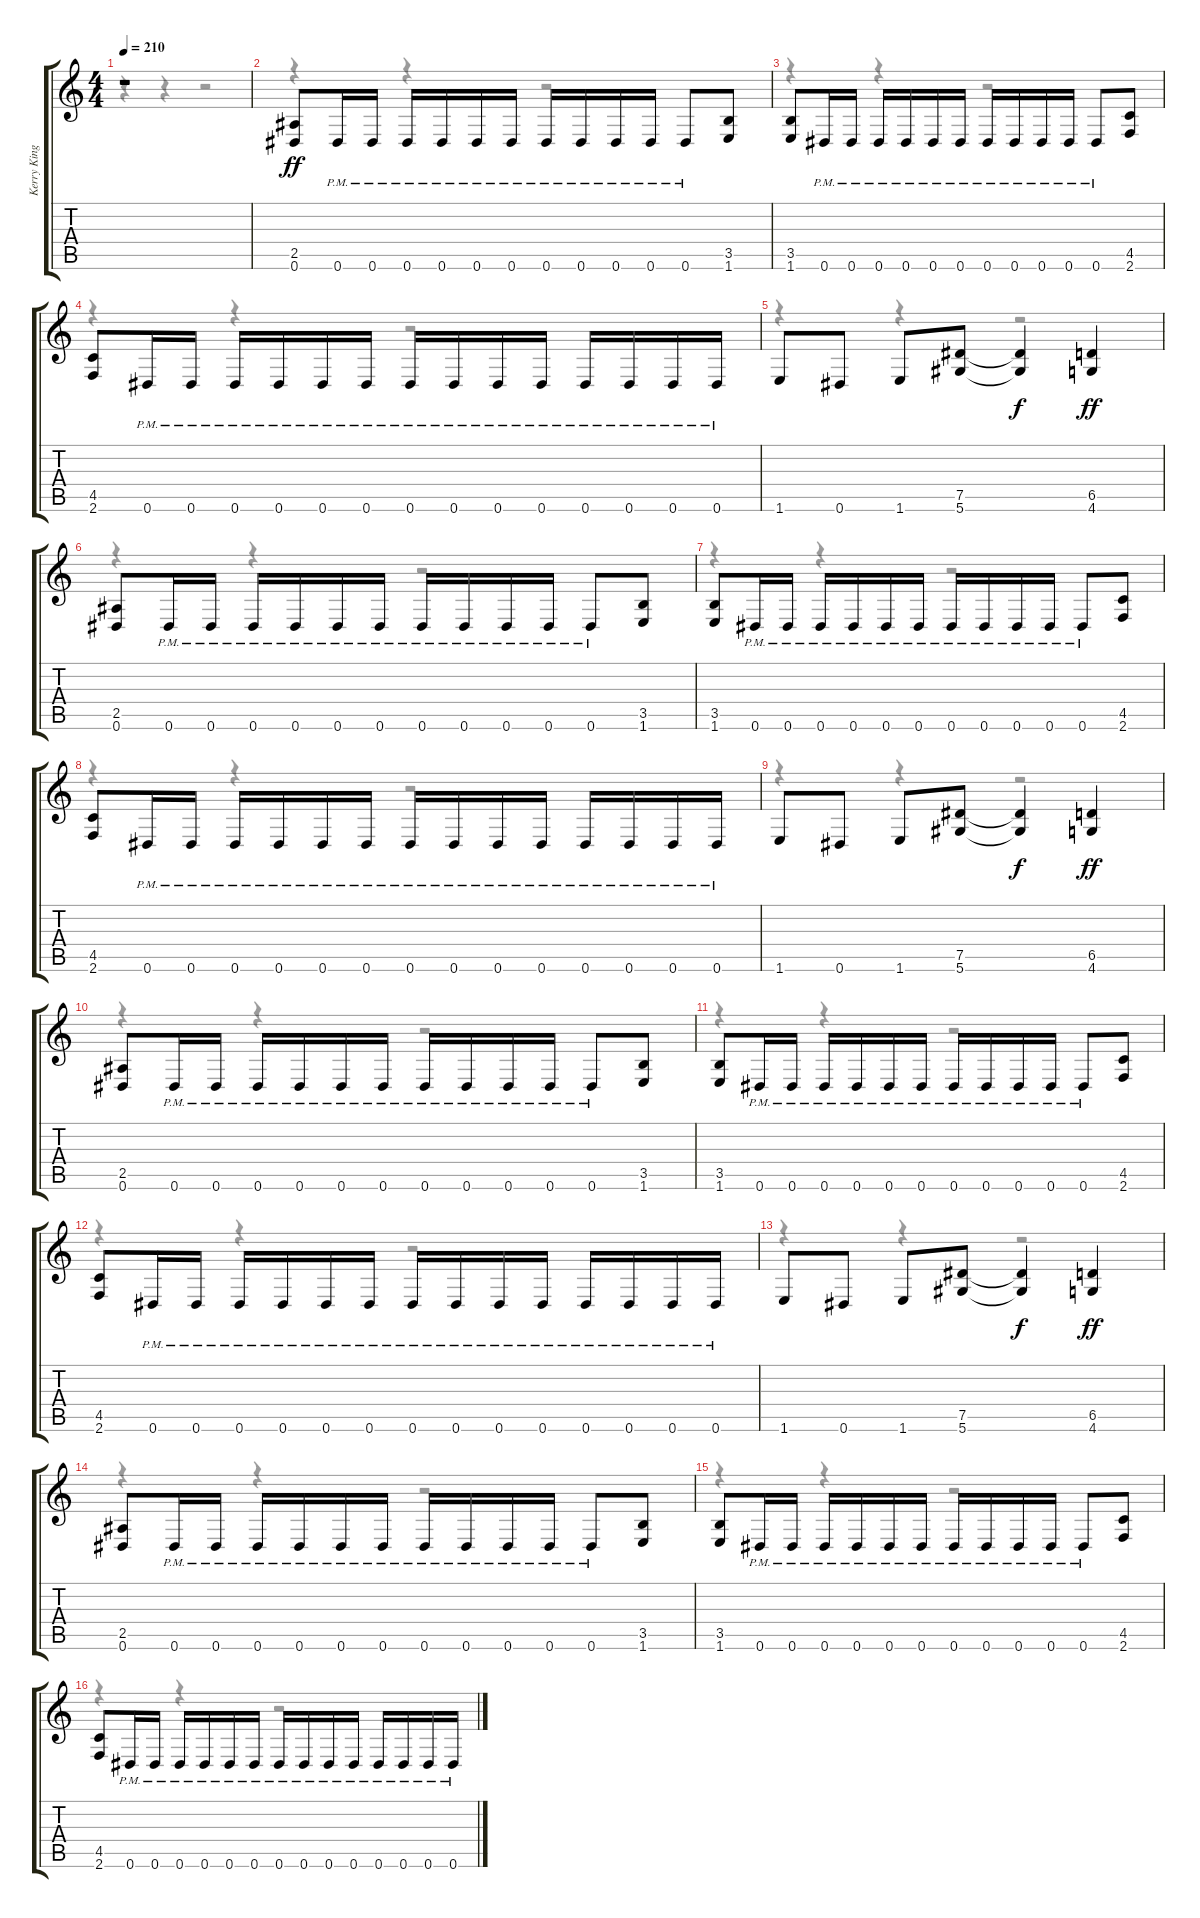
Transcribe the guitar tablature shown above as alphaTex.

\track ("Kerry King" "Kerry King") {instrument distortionguitar}
\staff {score tabs}
\tuning (Eb4 Bb3 Gb3 Db3 Ab2 Eb2) {hide}
\voice
\ts (4 4)
\tempo 210
\clef g2
\ks c
r.1{dy f} |
(2.5 0.6).8{dy ff} 0.6{pm}.16 0.6{pm}.16 0.6{pm}.16 0.6{pm}.16 0.6{pm}.16 0.6{pm}.16 0.6{pm}.16 0.6{pm}.16 0.6{pm}.16 0.6{pm}.16 0.6{pm}.8 (3.5 1.6).8 |
(3.5 1.6).8 0.6{pm}.16 0.6{pm}.16 0.6{pm}.16 0.6{pm}.16 0.6{pm}.16 0.6{pm}.16 0.6{pm}.16 0.6{pm}.16 0.6{pm}.16 0.6{pm}.16 0.6{pm}.8 (4.5 2.6).8 |
(4.5 2.6).8 0.6{pm}.16 0.6{pm}.16 0.6{pm}.16 0.6{pm}.16 0.6{pm}.16 0.6{pm}.16 0.6{pm}.16 0.6{pm}.16 0.6{pm}.16 0.6{pm}.16 0.6{pm}.16 0.6{pm}.16 0.6{pm}.16 0.6{pm}.16 |
1.6.8 0.6.8 1.6.8 (7.5 5.6).8 (7.5{t} 5.6{t}).4{dy f} (6.5 4.6).4{dy ff} |
(2.5 0.6).8 0.6{pm}.16 0.6{pm}.16 0.6{pm}.16 0.6{pm}.16 0.6{pm}.16 0.6{pm}.16 0.6{pm}.16 0.6{pm}.16 0.6{pm}.16 0.6{pm}.16 0.6{pm}.8 (3.5 1.6).8 |
(3.5 1.6).8 0.6{pm}.16 0.6{pm}.16 0.6{pm}.16 0.6{pm}.16 0.6{pm}.16 0.6{pm}.16 0.6{pm}.16 0.6{pm}.16 0.6{pm}.16 0.6{pm}.16 0.6{pm}.8 (4.5 2.6).8 |
(4.5 2.6).8 0.6{pm}.16 0.6{pm}.16 0.6{pm}.16 0.6{pm}.16 0.6{pm}.16 0.6{pm}.16 0.6{pm}.16 0.6{pm}.16 0.6{pm}.16 0.6{pm}.16 0.6{pm}.16 0.6{pm}.16 0.6{pm}.16 0.6{pm}.16 |
1.6.8 0.6.8 1.6.8 (7.5 5.6).8 (7.5{t} 5.6{t}).4{dy f} (6.5 4.6).4{dy ff} |
(2.5 0.6).8 0.6{pm}.16 0.6{pm}.16 0.6{pm}.16 0.6{pm}.16 0.6{pm}.16 0.6{pm}.16 0.6{pm}.16 0.6{pm}.16 0.6{pm}.16 0.6{pm}.16 0.6{pm}.8 (3.5 1.6).8 |
(3.5 1.6).8 0.6{pm}.16 0.6{pm}.16 0.6{pm}.16 0.6{pm}.16 0.6{pm}.16 0.6{pm}.16 0.6{pm}.16 0.6{pm}.16 0.6{pm}.16 0.6{pm}.16 0.6{pm}.8 (4.5 2.6).8 |
(4.5 2.6).8 0.6{pm}.16 0.6{pm}.16 0.6{pm}.16 0.6{pm}.16 0.6{pm}.16 0.6{pm}.16 0.6{pm}.16 0.6{pm}.16 0.6{pm}.16 0.6{pm}.16 0.6{pm}.16 0.6{pm}.16 0.6{pm}.16 0.6{pm}.16 |
1.6.8 0.6.8 1.6.8 (7.5 5.6).8 (7.5{t} 5.6{t}).4{dy f} (6.5 4.6).4{dy ff} |
(2.5 0.6).8 0.6{pm}.16 0.6{pm}.16 0.6{pm}.16 0.6{pm}.16 0.6{pm}.16 0.6{pm}.16 0.6{pm}.16 0.6{pm}.16 0.6{pm}.16 0.6{pm}.16 0.6{pm}.8 (3.5 1.6).8 |
(3.5 1.6).8 0.6{pm}.16 0.6{pm}.16 0.6{pm}.16 0.6{pm}.16 0.6{pm}.16 0.6{pm}.16 0.6{pm}.16 0.6{pm}.16 0.6{pm}.16 0.6{pm}.16 0.6{pm}.8 (4.5 2.6).8 |
(4.5 2.6).8 0.6{pm}.16 0.6{pm}.16 0.6{pm}.16 0.6{pm}.16 0.6{pm}.16 0.6{pm}.16 0.6{pm}.16 0.6{pm}.16 0.6{pm}.16 0.6{pm}.16 0.6{pm}.16 0.6{pm}.16 0.6{pm}.16 0.6{pm}.16
\voice
\clef g2
\ottava regular
\simile none
\ks c
r.4{dy f} r.4 r.2 |
r.4 r.4 r.2 |
r.4 r.4 r.2 |
r.4 r.4 r.2 |
r.4 r.4 r.2 |
r.4 r.4 r.2 |
r.4 r.4 r.2 |
r.4 r.4 r.2 |
r.4 r.4 r.2 |
r.4 r.4 r.2 |
r.4 r.4 r.2 |
r.4 r.4 r.2 |
r.4 r.4 r.2 |
r.4 r.4 r.2 |
r.4 r.4 r.2 |
r.4 r.4 r.2
